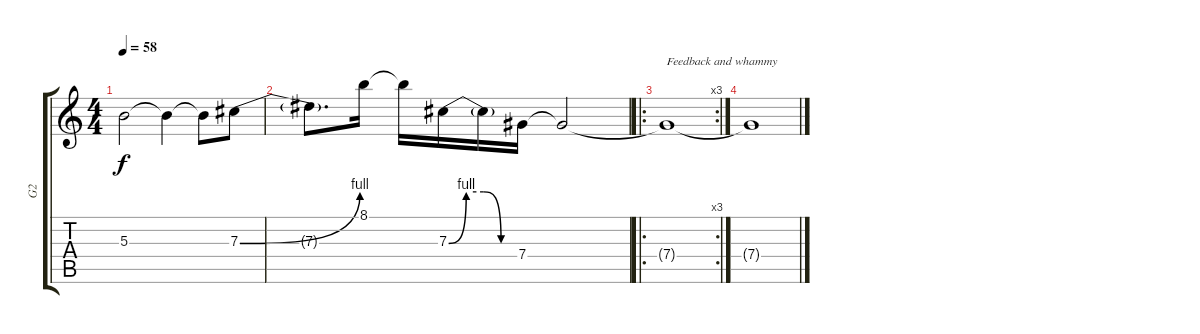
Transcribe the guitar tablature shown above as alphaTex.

\track ("G2" "G2") {instrument overdrivenguitar}
\staff {score tabs}
\tuning (Eb4 Bb3 Gb3 Db3 Ab2 Eb2) {hide}
\ts (4 4)
\tempo 58
\clef g2
\ks c
5.3{t}.2{dy f} 5.3{t}.4 5.3{t}.8 7.3{be (bend 0 0 60 4)}.8 |
7.3{t}.8{d} 8.1.16 8.1{t}.16 7.3{be (custom 0 0 15 4 30 4 45 0 60 0)}.16 7.3{t}.16 7.4.16 7.4{t}.2 |
\ro
\rc 3
7.4{t}.1{txt "Feedback and whammy"} |
7.4{t}.1
